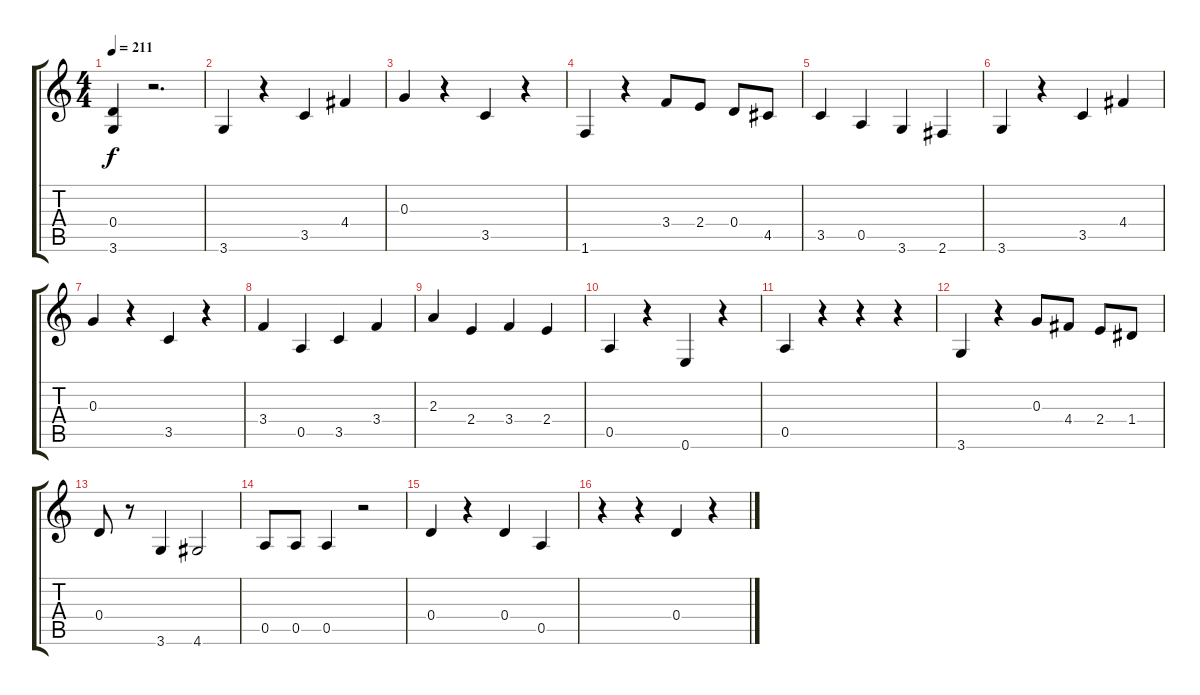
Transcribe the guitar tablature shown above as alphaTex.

\track "" {instrument contrabass}
\staff {score tabs}
\tuning (E4 B3 G3 D3 A2 E2) {hide}
\ts (4 4)
\tempo 211
\clef g2
\ks c
(0.4 3.6).4{dy f} r.2{d} |
3.6.4 r.4 3.5.4 4.4.4 |
0.3.4 r.4 3.5.4 r.4 |
1.6.4 r.4 3.4.8 2.4.8 0.4.8 4.5.8 |
3.5.4 0.5.4 3.6.4 2.6.4 |
3.6.4 r.4 3.5.4 4.4.4 |
0.3.4 r.4 3.5.4 r.4 |
3.4.4 0.5.4 3.5.4 3.4.4 |
2.3.4 2.4.4 3.4.4 2.4.4 |
0.5.4 r.4 0.6.4 r.4 |
0.5.4 r.4 r.4 r.4 |
3.6.4 r.4 0.3.8 4.4.8 2.4.8 1.4.8 |
0.4.8 r.8 3.6.4 4.6.2 |
0.5.8 0.5.8 0.5.4 r.2 |
0.4.4 r.4 0.4.4 0.5.4 |
r.4 r.4 0.4.4 r.4
